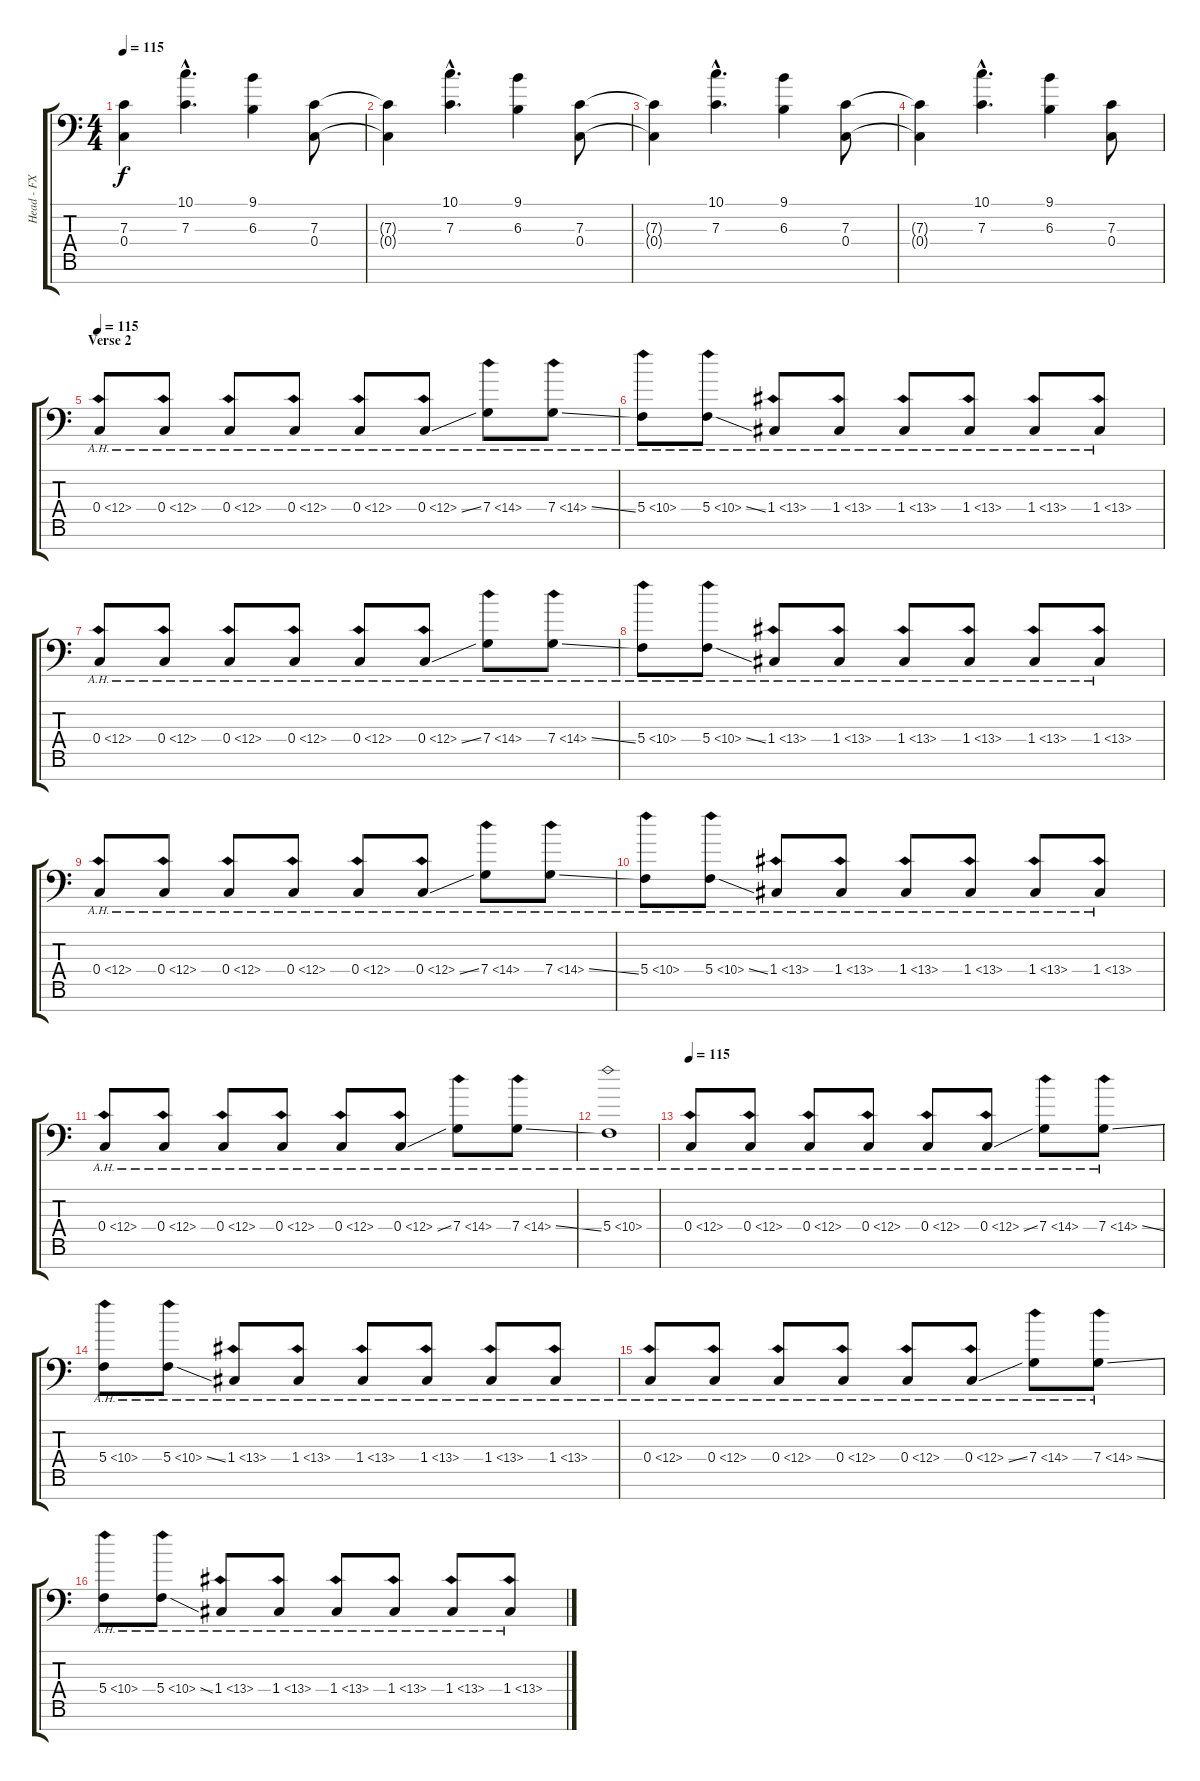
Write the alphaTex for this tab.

\track ("Head - FX" "Head - FX") {instrument lead2sawtooth}
\staff {score tabs}
\tuning (D4 A3 F3 C3 G2 D2 A1) {hide}
\ts (4 4)
\tempo 115
\clef f4
\ks c
(7.3{t} 0.4{t}).4{dy f} (10.1{hac} 7.3{hac}).4{d} (9.1 6.3).4 (7.3 0.4).8 |
(7.3{t} 0.4{t}).4 (10.1{hac} 7.3{hac}).4{d} (9.1 6.3).4 (7.3 0.4).8 |
(7.3{t} 0.4{t}).4 (10.1{hac} 7.3{hac}).4{d} (9.1 6.3).4 (7.3 0.4).8 |
(7.3{t} 0.4{t}).4 (10.1{hac} 7.3{hac}).4{d} (9.1 6.3).4 (7.3 0.4).8 |
\section ("" "Verse 2")
\tempo 115
0.4{ah 12}.8{volume 8 balance 8 instrument lead2sawtooth} 0.4{ah 12}.8{balance 16} 0.4{ah 12}.8 0.4{ah 12}.8 0.4{ah 12}.8 0.4{ah 12 ss}.8 7.4{ah 7}.8{balance 16} 7.4{ah 7 ss}.8{balance 8} |
5.4{ah 5}.8 5.4{ah 5 ss}.8 1.4{ah 12}.8{balance 0} 1.4{ah 12}.8 1.4{ah 12}.8 1.4{ah 12}.8{balance 8} 1.4{ah 12}.8 1.4{ah 12}.8 |
0.4{ah 12}.8{balance 8} 0.4{ah 12}.8{balance 16} 0.4{ah 12}.8 0.4{ah 12}.8 0.4{ah 12}.8 0.4{ah 12 ss}.8 7.4{ah 7}.8{balance 16} 7.4{ah 7 ss}.8{balance 8} |
5.4{ah 5}.8 5.4{ah 5 ss}.8 1.4{ah 12}.8{balance 0} 1.4{ah 12}.8 1.4{ah 12}.8 1.4{ah 12}.8{balance 8} 1.4{ah 12}.8 1.4{ah 12}.8 |
0.4{ah 12}.8{balance 8} 0.4{ah 12}.8{balance 16} 0.4{ah 12}.8 0.4{ah 12}.8 0.4{ah 12}.8 0.4{ah 12 ss}.8 7.4{ah 7}.8{balance 16} 7.4{ah 7 ss}.8{balance 8} |
5.4{ah 5}.8 5.4{ah 5 ss}.8 1.4{ah 12}.8{balance 0} 1.4{ah 12}.8 1.4{ah 12}.8 1.4{ah 12}.8{balance 8} 1.4{ah 12}.8 1.4{ah 12}.8 |
0.4{ah 12}.8{balance 8} 0.4{ah 12}.8{balance 16} 0.4{ah 12}.8 0.4{ah 12}.8 0.4{ah 12}.8 0.4{ah 12 ss}.8 7.4{ah 7}.8{balance 16} 7.4{ah 7 ss}.8{balance 8} |
5.4{ah 5}.1{balance 8} |
\tempo 115
0.4{ah 12}.8{volume 8 balance 8 instrument lead2sawtooth} 0.4{ah 12}.8{balance 16} 0.4{ah 12}.8 0.4{ah 12}.8 0.4{ah 12}.8 0.4{ah 12 ss}.8 7.4{ah 7}.8{balance 16} 7.4{ah 7 ss}.8{balance 8} |
5.4{ah 5}.8 5.4{ah 5 ss}.8 1.4{ah 12}.8{balance 0} 1.4{ah 12}.8 1.4{ah 12}.8 1.4{ah 12}.8{balance 8} 1.4{ah 12}.8 1.4{ah 12}.8 |
0.4{ah 12}.8{balance 8} 0.4{ah 12}.8{balance 16} 0.4{ah 12}.8 0.4{ah 12}.8 0.4{ah 12}.8 0.4{ah 12 ss}.8 7.4{ah 7}.8{balance 16} 7.4{ah 7 ss}.8{balance 8} |
5.4{ah 5}.8 5.4{ah 5 ss}.8 1.4{ah 12}.8{balance 0} 1.4{ah 12}.8 1.4{ah 12}.8 1.4{ah 12}.8{balance 8} 1.4{ah 12}.8 1.4{ah 12}.8
